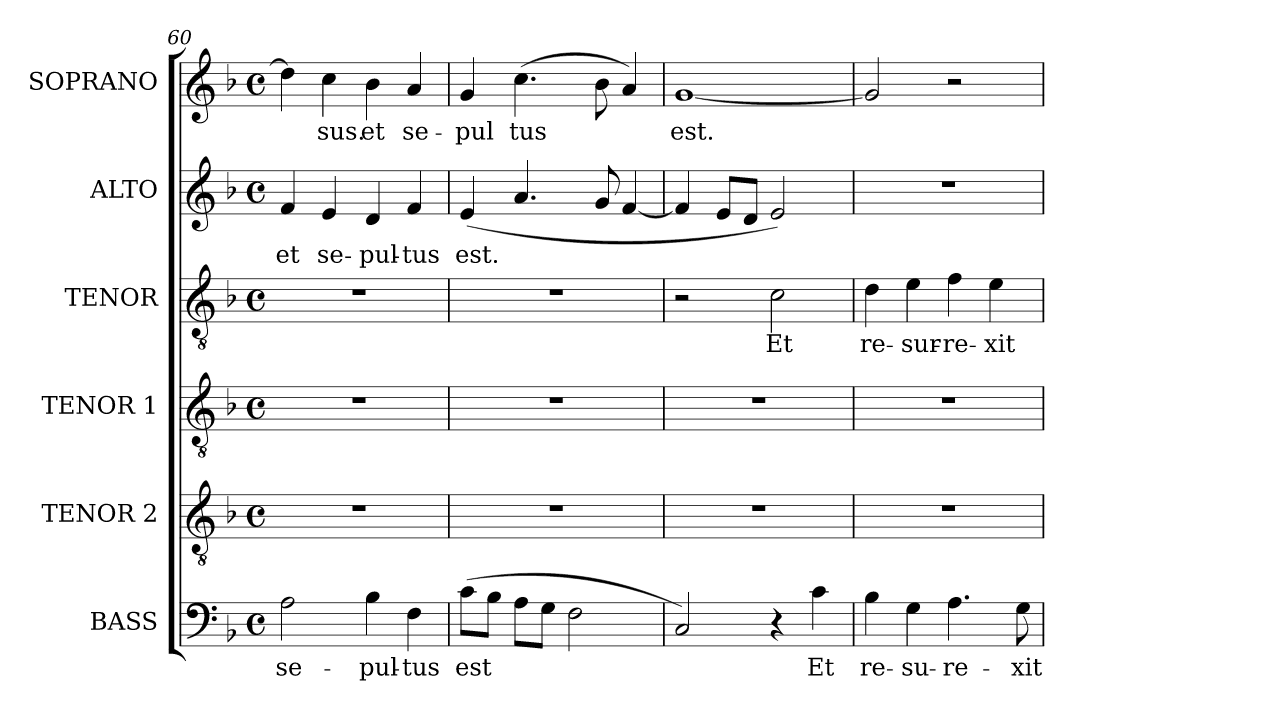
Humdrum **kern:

**kern	**text	**kern	**kern	**kern	**text	**kern	**text	**kern	**text
*part6	*part6	*part5	*part4	*part3	*part3	*part2	*part2	*part1	*part1
*staff6	*staff6	*staff5	*staff4	*staff3	*staff3	*staff2	*staff2	*staff1	*staff1
*I"BASS	*	*I"TENOR 2	*I"TENOR 1	*I"TENOR	*	*I"ALTO	*	*I"SOPRANO	*
*I'B.	*	*I'T2.	*I'T1.	*I'T.	*	*I'A.	*	*I'S.	*
*clefF4	*	*clefGv2	*clefGv2	*clefGv2	*	*clefG2	*	*clefG2	*
*	*	*ITrd7c12	*ITrd7c12	*ITrd7c12	*	*	*	*	*
*k[b-]	*	*k[b-]	*k[b-]	*k[b-]	*	*k[b-]	*	*k[b-]	*
*F:	*	*F:	*F:	*F:	*	*F:	*	*F:	*
*M4/4	*	*M4/4	*M4/4	*M4/4	*	*M4/4	*	*M4/4	*
*met(c)	*	*met(c)	*met(c)	*met(c)	*	*met(c)	*	*met(c)	*
=60	=60	=60	=60	=60	=60	=60	=60	=60	=60
!	!LO:LY:b:color=#000000	!	!	!	!	!	!	!	!
!	!	!	!	!	!	!	!LO:LY:b:color=#000000	!	!
2Ai\	se-	1r	1r	1r	.	4fi/	et	4ddi\]	.
!	!	!	!	!	!	!	!LO:LY:b:color=#000000	!	!
!	!	!	!	!	!	!	!	!	!LO:LY:b:color=#000000
.	.	.	.	.	.	4ei/	se-	4cci\	-sus.
!	!LO:LY:b:color=#000000	!	!	!	!	!	!	!	!
!	!	!	!	!	!	!	!LO:LY:b:color=#000000	!	!
!	!	!	!	!	!	!	!	!	!LO:LY:b:color=#000000
4B-i\	-pul-	.	.	.	.	4di/	-pul-	4b-i\	et
!	!LO:LY:b:color=#000000	!	!	!	!	!	!	!	!
!	!	!	!	!	!	!	!LO:LY:b:color=#000000	!	!
!	!	!	!	!	!	!	!	!	!LO:LY:b:color=#000000
4Fi\	-tus	.	.	.	.	4fi/	-tus	4ai/	se-
=61	=61	=61	=61	=61	=61	=61	=61	=61	=61
!	!LO:LY:b:color=#000000	!	!	!	!	!	!	!	!
!	!	!	!	!	!	!	!LO:LY:b:color=#000000	!	!
!	!	!	!	!	!	!	!	!	!LO:LY:b:color=#000000
(8ci\L	est	1r	1r	1r	.	(4ei/	est.	4gi/	-pul
8B-i\J	.	.	.	.	.	.	.	.	.
!	!	!	!	!	!	!	!	!	!LO:LY:b:color=#000000
8Ai\L	.	.	.	.	.	4.ai/	.	(4.cci\	tus
8Gi\J	.	.	.	.	.	.	.	.	.
2Fi\	.	.	.	.	.	.	.	.	.
.	.	.	.	.	.	8gi/	.	8b-i\	.
.	.	.	.	.	.	[4fi/	.	4ai/)	.
=62	=62	=62	=62	=62	=62	=62	=62	=62	=62
!	!	!	!	!	!	!	!	!	!LO:LY:b:color=#000000
2Ci/)	.	1r	1r	2r	.	4fi/]	.	[1gi	est.
.	.	.	.	.	.	8ei/L	.	.	.
.	.	.	.	.	.	8di/J	.	.	.
!	!	!	!	!	!LO:LY:b:color=#000000	!	!	!	!
4r	.	.	.	2Ci\	Et	2ei/)	.	.	.
!	!LO:LY:b:color=#000000	!	!	!	!	!	!	!	!
4ci\	Et	.	.	.	.	.	.	.	.
=63	=63	=63	=63	=63	=63	=63	=63	=63	=63
!	!LO:LY:b:color=#000000	!	!	!	!	!	!	!	!
!	!	!	!	!	!LO:LY:b:color=#000000	!	!	!	!
4B-i\	re-	1r	1r	4Di\	re-	1r	.	2gi/]	.
!	!LO:LY:b:color=#000000	!	!	!	!	!	!	!	!
!	!	!	!	!	!LO:LY:b:color=#000000	!	!	!	!
4Gi\	-su-	.	.	4Ei\	-sur-	.	.	.	.
!	!LO:LY:b:color=#000000	!	!	!	!	!	!	!	!
!	!	!	!	!	!LO:LY:b:color=#000000	!	!	!	!
4.Ai\	-re-	.	.	4Fi\	-re-	.	.	2r	.
!	!	!	!	!	!LO:LY:b:color=#000000	!	!	!	!
.	.	.	.	4Ei\	-xit	.	.	.	.
!	!LO:LY:b:color=#000000	!	!	!	!	!	!	!	!
8Gi\	-xit	.	.	.	.	.	.	.	.
=	=	=	=	=	=	=	=	=	=
*-	*-	*-	*-	*-	*-	*-	*-	*-	*-
